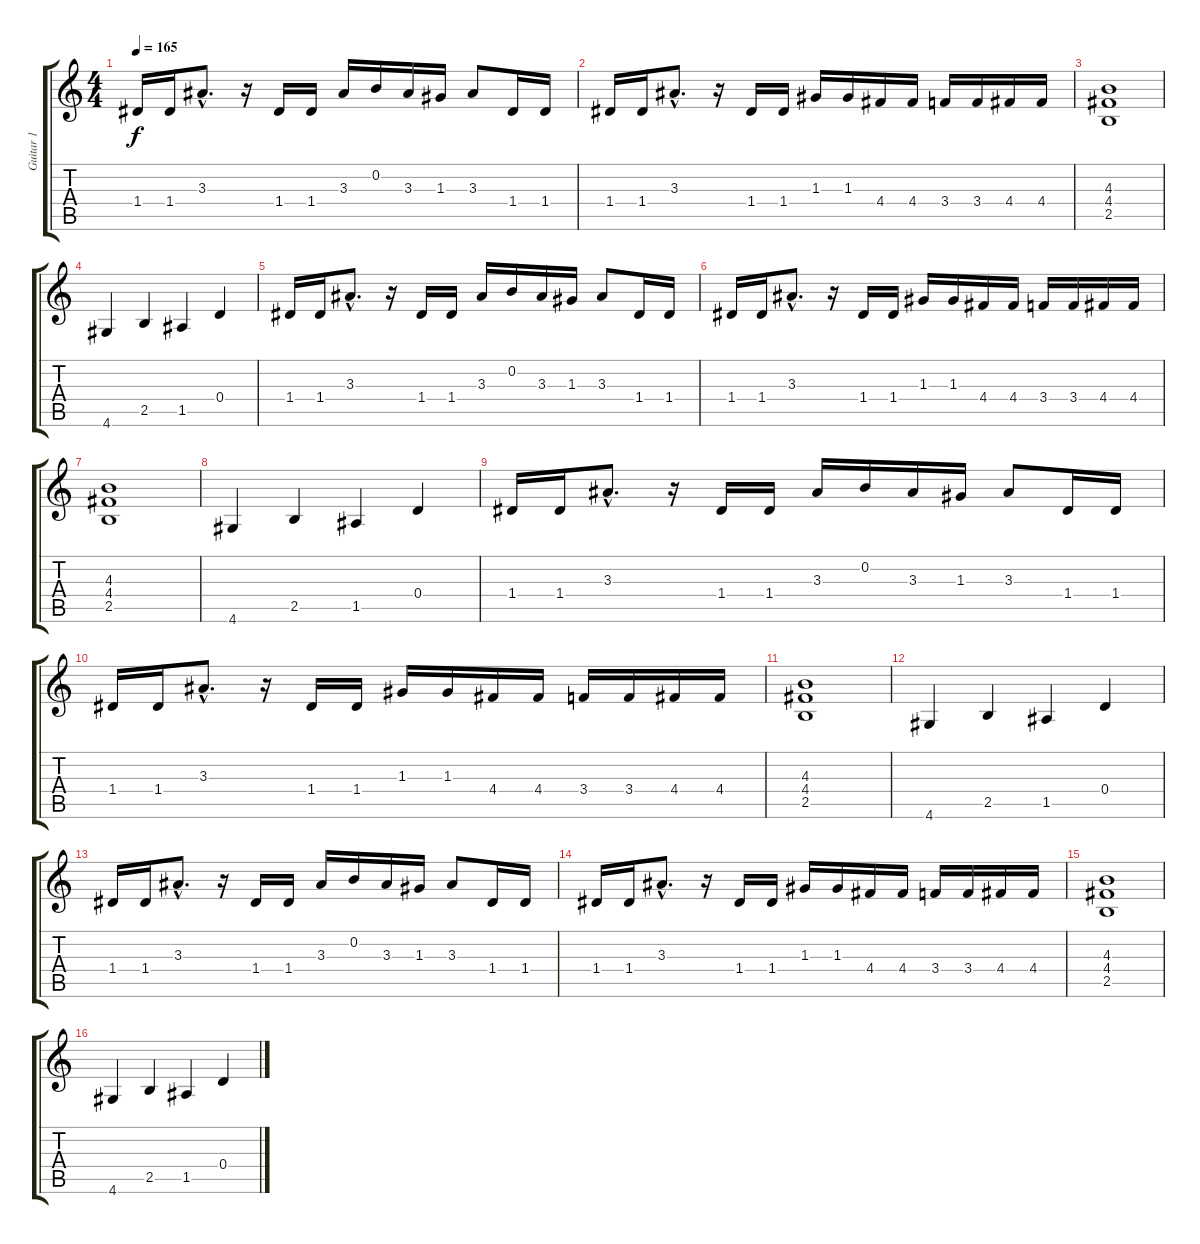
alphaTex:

\track ("Guitar 1" "Guitar 1") {instrument distortionguitar}
\staff {score tabs}
\tuning (E4 B3 G3 D3 A2 E2) {hide}
\ts (4 4)
\tempo 165
\clef g2
\ks c
1.4.16{dy f} 1.4.16 3.3{hac}.8{d} r.16 1.4.16 1.4.16 3.3.16 0.2.16 3.3.16 1.3.16 3.3.8 1.4.16 1.4.16 |
1.4.16 1.4.16 3.3{hac}.8{d} r.16 1.4.16 1.4.16 1.3.16 1.3.16 4.4.16 4.4.16 3.4.16 3.4.16 4.4.16 4.4.16 |
(4.3 4.4 2.5).1 |
4.6.4 2.5.4 1.5.4 0.4.4 |
1.4.16 1.4.16 3.3{hac}.8{d} r.16 1.4.16 1.4.16 3.3.16 0.2.16 3.3.16 1.3.16 3.3.8 1.4.16 1.4.16 |
1.4.16 1.4.16 3.3{hac}.8{d} r.16 1.4.16 1.4.16 1.3.16 1.3.16 4.4.16 4.4.16 3.4.16 3.4.16 4.4.16 4.4.16 |
(4.3 4.4 2.5).1 |
4.6.4 2.5.4 1.5.4 0.4.4 |
1.4.16 1.4.16 3.3{hac}.8{d} r.16 1.4.16 1.4.16 3.3.16 0.2.16 3.3.16 1.3.16 3.3.8 1.4.16 1.4.16 |
1.4.16 1.4.16 3.3{hac}.8{d} r.16 1.4.16 1.4.16 1.3.16 1.3.16 4.4.16 4.4.16 3.4.16 3.4.16 4.4.16 4.4.16 |
(4.3 4.4 2.5).1 |
4.6.4 2.5.4 1.5.4 0.4.4 |
1.4.16 1.4.16 3.3{hac}.8{d} r.16 1.4.16 1.4.16 3.3.16 0.2.16 3.3.16 1.3.16 3.3.8 1.4.16 1.4.16 |
1.4.16 1.4.16 3.3{hac}.8{d} r.16 1.4.16 1.4.16 1.3.16 1.3.16 4.4.16 4.4.16 3.4.16 3.4.16 4.4.16 4.4.16 |
(4.3 4.4 2.5).1 |
4.6.4 2.5.4 1.5.4 0.4.4
